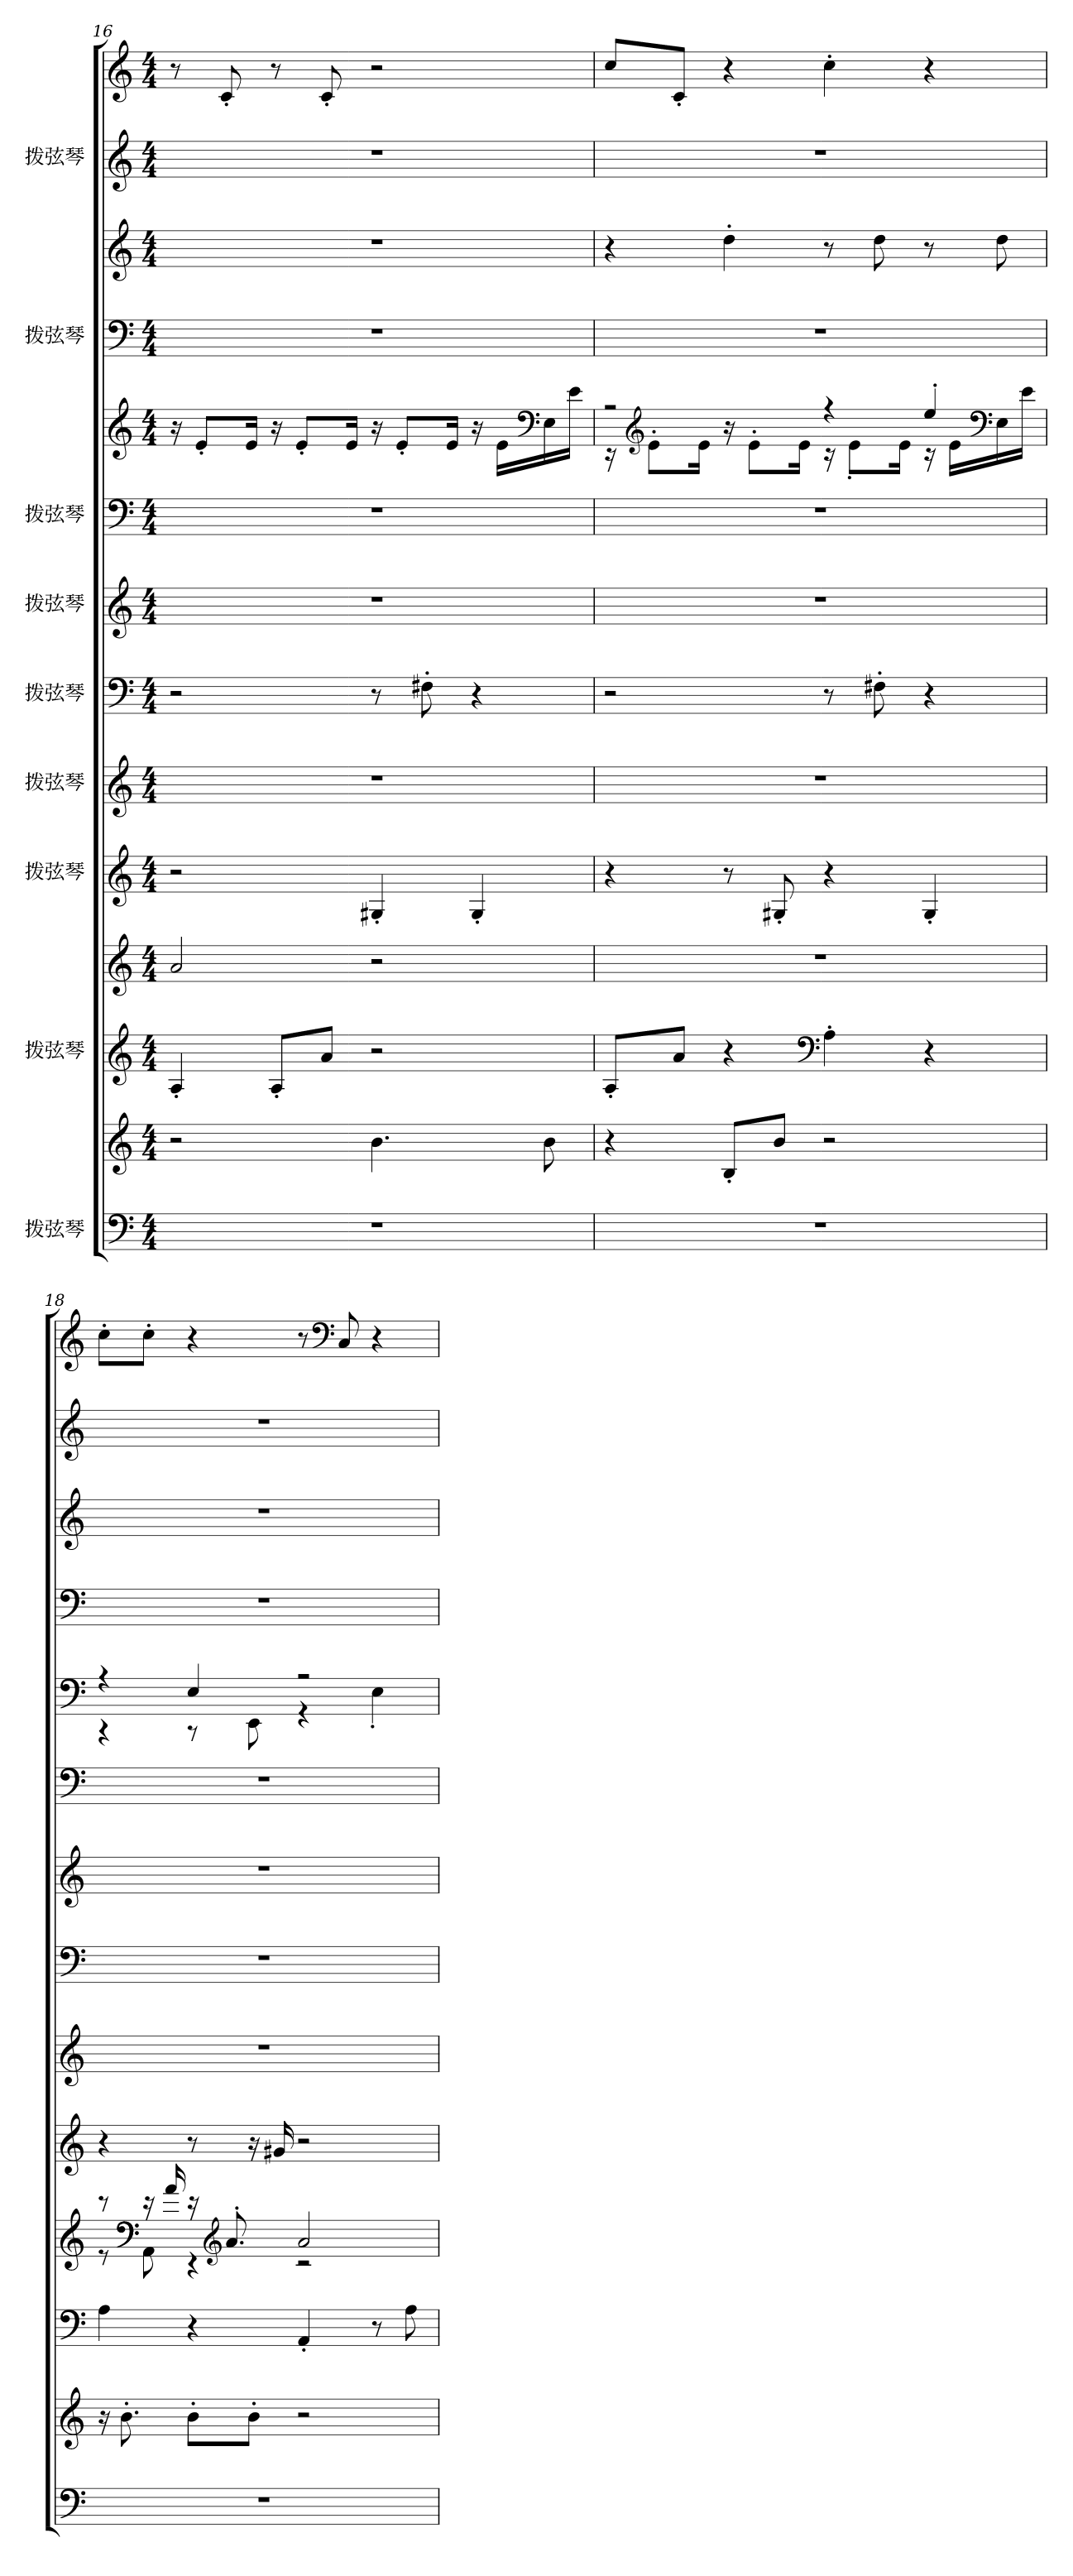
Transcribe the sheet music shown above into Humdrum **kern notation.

**kern	**kern	**kern	**kern	**kern	**kern	**kern	**kern	**kern	**kern	**kern	**kern	**kern	**kern
*part9	*part9	*part8	*part8	*part7	*part6	*part5	*part4	*part3	*part3	*part2	*part2	*part1	*part1
*staff14	*staff13	*staff12	*staff11	*staff10	*staff9	*staff8	*staff7	*staff6	*staff5	*staff4	*staff3	*staff2	*staff1
*I"拨弦琴	*	*I"拨弦琴	*	*I"拨弦琴	*I"拨弦琴	*I"拨弦琴	*I"拨弦琴	*I"拨弦琴	*	*I"拨弦琴	*	*I"拨弦琴	*
*clefF4	*clefG2	*clefG2	*clefG2	*clefG2	*clefG2	*clefF4	*clefG2	*clefF4	*clefG2	*clefF4	*clefG2	*clefG2	*clefG2
*k[]	*k[]	*k[]	*k[]	*k[]	*k[]	*k[]	*k[]	*k[]	*k[]	*k[]	*k[]	*k[]	*k[]
*M4/4	*M4/4	*M4/4	*M4/4	*M4/4	*M4/4	*M4/4	*M4/4	*M4/4	*M4/4	*M4/4	*M4/4	*M4/4	*M4/4
=16	=16	=16	=16	=16	=16	=16	=16	=16	=16	=16	=16	=16	=16
1r	2r	4A'/	2a/	2r	1r	2r	1r	1r	16r	1r	1r	1r	8r
.	.	.	.	.	.	.	.	.	8e'/L	.	.	.	.
.	.	.	.	.	.	.	.	.	.	.	.	.	8c'/
.	.	.	.	.	.	.	.	.	16e/Jk	.	.	.	.
.	.	8A'/L	.	.	.	.	.	.	16r	.	.	.	8r
.	.	.	.	.	.	.	.	.	8e'/L	.	.	.	.
.	.	8a/J	.	.	.	.	.	.	.	.	.	.	8c'/
.	.	.	.	.	.	.	.	.	16e/Jk	.	.	.	.
.	4.b\	2r	2r	4G#X'/	.	8r	.	.	16r	.	.	.	2r
.	.	.	.	.	.	.	.	.	8e'/L	.	.	.	.
.	.	.	.	.	.	8F#X'\	.	.	.	.	.	.	.
.	.	.	.	.	.	.	.	.	16e/Jk	.	.	.	.
.	.	.	.	4G#'/	.	4r	.	.	16r	.	.	.	.
.	.	.	.	.	.	.	.	.	16e\LL	.	.	.	.
*	*	*	*	*	*	*	*	*	*clefF4	*	*	*	*
.	8b\	.	.	.	.	.	.	.	16E\	.	.	.	.
.	.	.	.	.	.	.	.	.	16e\JJ	.	.	.	.
!!LO:PB:g=z
=17	=17	=17	=17	=17	=17	=17	=17	=17	=17	=17	=17	=17	=17
*	*	*	*	*	*	*	*	*	*^	*	*	*	*
1r	4r	8A'/L	1r	4r	1r	2r	1r	1r	2r	16r	1r	4r	1r	8cc/L
*	*	*	*	*	*	*	*	*	*clefG2	*	*	*	*	*
.	.	.	.	.	.	.	.	.	.	8e'\L	.	.	.	.
.	.	8a/J	.	.	.	.	.	.	.	.	.	.	.	8c'/J
.	.	.	.	.	.	.	.	.	.	16e\Jk	.	.	.	.
.	8B'/L	4r	.	8r	.	.	.	.	.	16r	.	4dd'\	.	4r
.	.	.	.	.	.	.	.	.	.	8e'\L	.	.	.	.
.	8b/J	.	.	8G#X'/	.	.	.	.	.	.	.	.	.	.
.	.	.	.	.	.	.	.	.	.	16e\Jk	.	.	.	.
*	*	*clefF4	*	*	*	*	*	*	*	*	*	*	*	*
.	2r	4A'\	.	4r	.	8r	.	.	4r	16r	.	8r	.	4cc'\
.	.	.	.	.	.	.	.	.	.	8e'\L	.	.	.	.
.	.	.	.	.	.	8F#X'\	.	.	.	.	.	8dd\	.	.
.	.	.	.	.	.	.	.	.	.	16e\Jk	.	.	.	.
.	.	4r	.	4G#'/	.	4r	.	.	4ee'/	16r	.	8r	.	4r
.	.	.	.	.	.	.	.	.	.	16e\LL	.	.	.	.
*	*	*	*	*	*	*	*	*	*clefF4	*	*	*	*	*
.	.	.	.	.	.	.	.	.	.	16E\	.	8dd\	.	.
.	.	.	.	.	.	.	.	.	.	16e\JJ	.	.	.	.
=18	=18	=18	=18	=18	=18	=18	=18	=18	=18	=18	=18	=18	=18	=18
*	*	*	*^	*	*	*	*	*	*	*	*	*	*	*
1r	16r	4A\	8r	8r	4r	1r	1r	1r	1r	4r	4r	1r	1r	1r	8cc'\L
.	8.b'\	.	.	.	.	.	.	.	.	.	.	.	.	.	.
*	*	*	*clefF4	*	*	*	*	*	*	*	*	*	*	*	*
.	.	.	16r	8AA\	.	.	.	.	.	.	.	.	.	.	8cc'\J
.	.	.	16a/	.	.	.	.	.	.	.	.	.	.	.	.
.	8b'\L	4r	16r	4r	8r	.	.	.	.	4E/	8r	.	.	.	4r
*	*	*	*clefG2	*	*	*	*	*	*	*	*	*	*	*	*
.	.	.	8.a'/	.	.	.	.	.	.	.	.	.	.	.	.
.	8b'\J	.	.	.	16r	.	.	.	.	.	8EE\	.	.	.	.
.	.	.	.	.	16g#X/	.	.	.	.	.	.	.	.	.	.
.	2r	4AA'/	2a/	2r	2r	.	.	.	.	2r	4r	.	.	.	8r
*	*	*	*	*	*	*	*	*	*	*	*	*	*	*	*clefF4
.	.	.	.	.	.	.	.	.	.	.	.	.	.	.	8C/
.	.	8r	.	.	.	.	.	.	.	.	4E'\	.	.	.	4r
.	.	8A\	.	.	.	.	.	.	.	.	.	.	.	.	.
*	*	*	*v	*v	*	*	*	*	*	*v	*v	*	*	*	*
=	=	=	=	=	=	=	=	=	=	=	=	=	=
*-	*-	*-	*-	*-	*-	*-	*-	*-	*-	*-	*-	*-	*-
